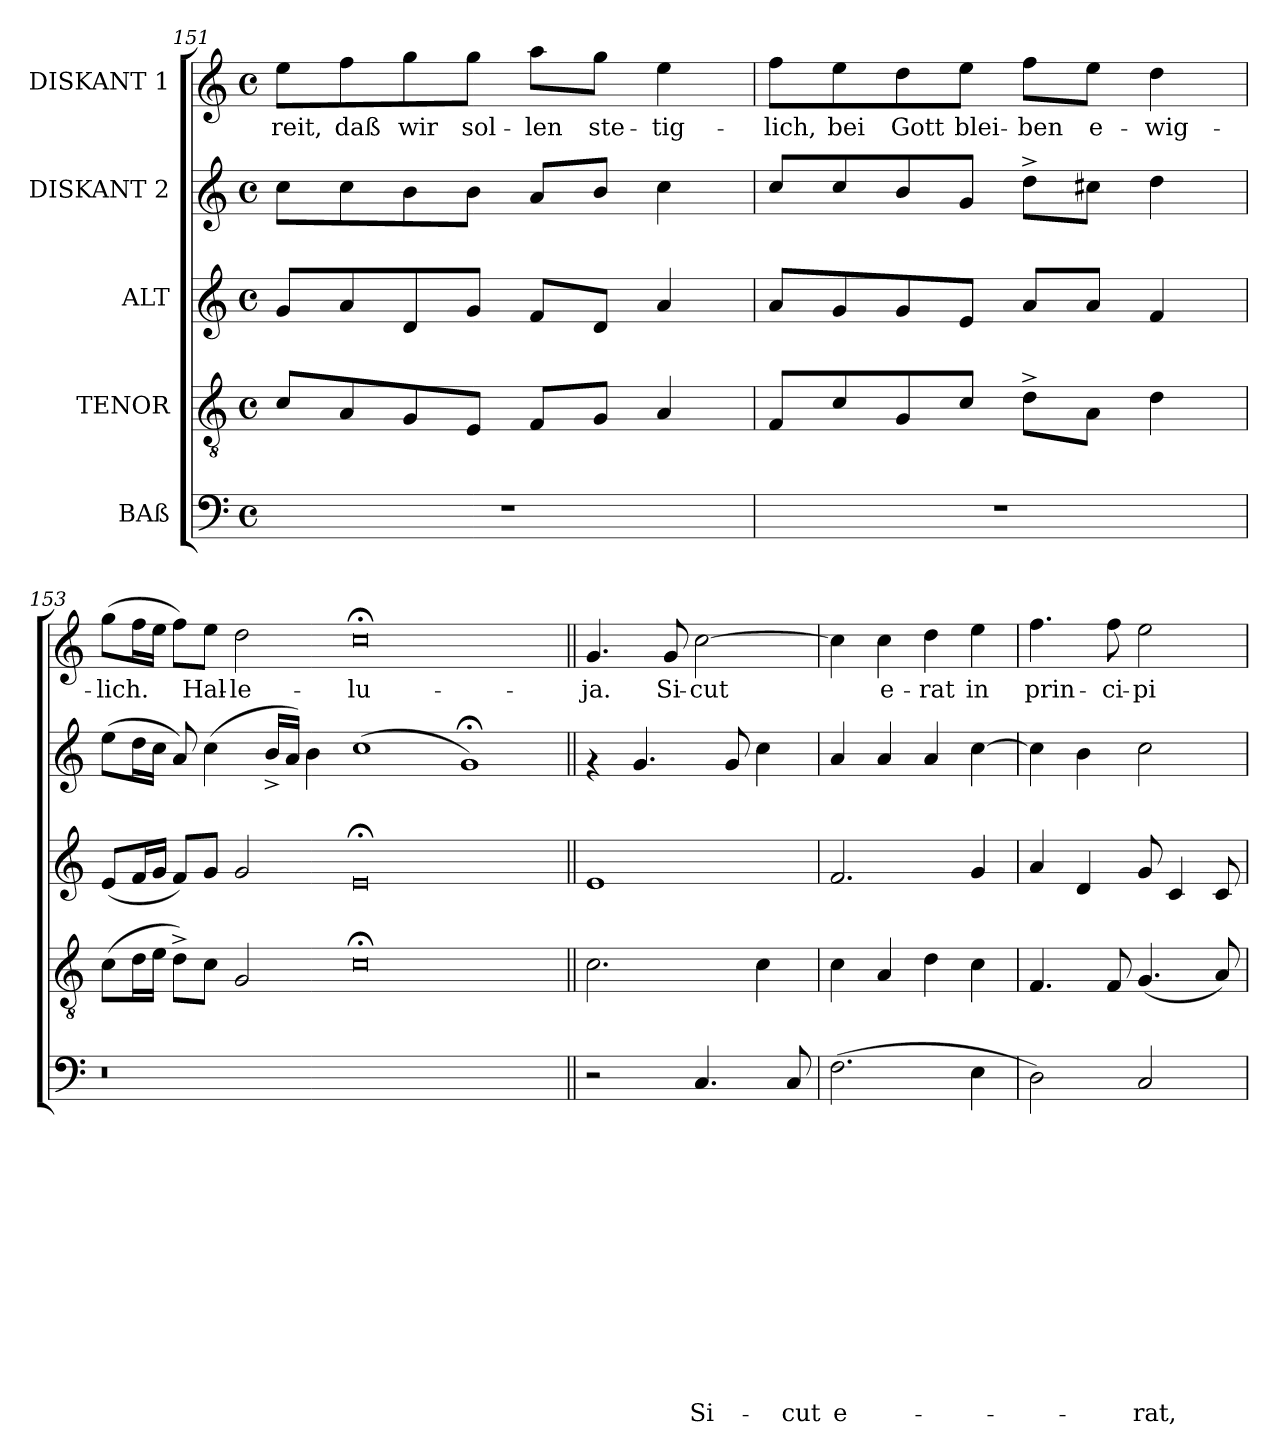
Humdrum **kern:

**kern	**text	**text	**text	**text	**text	**text	**text	**text	**text	**text	**text	**text	**text	**kern	**kern	**kern	**kern	**text
*part5	*part5	*part5	*part5	*part5	*part5	*part5	*part5	*part5	*part5	*part5	*part5	*part5	*part5	*part4	*part3	*part2	*part1	*part1
*staff5	*staff5	*staff5	*staff5	*staff5	*staff5	*staff5	*staff5	*staff5	*staff5	*staff5	*staff5	*staff5	*staff5	*staff4	*staff3	*staff2	*staff1	*staff1
*I"BAß	*	*	*	*	*	*	*	*	*	*	*	*	*	*I"TENOR	*I"ALT	*I"DISKANT 2	*I"DISKANT 1	*
*clefF4	*	*	*	*	*	*	*	*	*	*	*	*	*	*clefGv2	*clefG2	*clefG2	*clefG2	*
*k[]	*	*	*	*	*	*	*	*	*	*	*	*	*	*k[]	*k[]	*k[]	*k[]	*
*C:	*	*	*	*	*	*	*	*	*	*	*	*	*	*C:	*C:	*C:	*C:	*
*M4/4	*	*	*	*	*	*	*	*	*	*	*	*	*	*M4/4	*M4/4	*M4/4	*M4/4	*
*met(c)	*	*	*	*	*	*	*	*	*	*	*	*	*	*met(c)	*met(c)	*met(c)	*met(c)	*
=151	=151	=151	=151	=151	=151	=151	=151	=151	=151	=151	=151	=151	=151	=151	=151	=151	=151	=151
!	!	!	!	!	!	!	!	!	!	!	!	!	!	!	!	!	!	!LO:LY:b
1r	.	.	.	.	.	.	.	.	.	.	.	.	.	8c/L	8g/L	8cc\L	8ee\L	-reit,
!	!	!	!	!	!	!	!	!	!	!	!	!	!	!	!	!	!	!LO:LY:b
.	.	.	.	.	.	.	.	.	.	.	.	.	.	8A/	8a/	8cc\	8ff\	daß
!	!	!	!	!	!	!	!	!	!	!	!	!	!	!	!	!	!	!LO:LY:b
.	.	.	.	.	.	.	.	.	.	.	.	.	.	8G/	8d/	8b\	8gg\	wir
!	!	!	!	!	!	!	!	!	!	!	!	!	!	!	!	!	!	!LO:LY:b
.	.	.	.	.	.	.	.	.	.	.	.	.	.	8E/J	8g/J	8b\J	8gg\J	sol-
!	!	!	!	!	!	!	!	!	!	!	!	!	!	!	!	!	!	!LO:LY:b
.	.	.	.	.	.	.	.	.	.	.	.	.	.	8F/L	8f/L	8a/L	8aa\L	-len
!	!	!	!	!	!	!	!	!	!	!	!	!	!	!	!	!	!	!LO:LY:b
.	.	.	.	.	.	.	.	.	.	.	.	.	.	8G/J	8d/J	8b/J	8gg\J	ste-
!	!	!	!	!	!	!	!	!	!	!	!	!	!	!	!	!	!	!LO:LY:b
.	.	.	.	.	.	.	.	.	.	.	.	.	.	4A/	4a/	4cc\	4ee\	-tig-
!!LO:PB:g=z
=152	=152	=152	=152	=152	=152	=152	=152	=152	=152	=152	=152	=152	=152	=152	=152	=152	=152	=152
!	!	!	!	!	!	!	!	!	!	!	!	!	!	!	!	!	!	!LO:LY:b
1r	.	.	.	.	.	.	.	.	.	.	.	.	.	8F/L	8a/L	8cc/L	8ff\L	-lich,
!	!	!	!	!	!	!	!	!	!	!	!	!	!	!	!	!	!	!LO:LY:b
.	.	.	.	.	.	.	.	.	.	.	.	.	.	8c/	8g/	8cc/	8ee\	bei
!	!	!	!	!	!	!	!	!	!	!	!	!	!	!	!	!	!	!LO:LY:b
.	.	.	.	.	.	.	.	.	.	.	.	.	.	8G/	8g/	8b/	8dd\	Gott
!	!	!	!	!	!	!	!	!	!	!	!	!	!	!	!	!	!	!LO:LY:b
.	.	.	.	.	.	.	.	.	.	.	.	.	.	8c/J	8e/J	8g/J	8ee\J	blei-
!	!	!	!	!	!	!	!	!	!	!	!	!	!	!	!	!	!	!LO:LY:b
.	.	.	.	.	.	.	.	.	.	.	.	.	.	8d^>\L	8a/L	8dd^>\L	8ff\L	-ben
!	!	!	!	!	!	!	!	!	!	!	!	!	!	!	!	!	!	!LO:LY:b
.	.	.	.	.	.	.	.	.	.	.	.	.	.	8A\J	8a/J	8cc#X\J	8ee\J	e-
!	!	!	!	!	!	!	!	!	!	!	!	!	!	!	!	!	!	!LO:LY:b
.	.	.	.	.	.	.	.	.	.	.	.	.	.	4d\	4f/	4dd\	4dd\	-wig-
=153	=153	=153	=153	=153	=153	=153	=153	=153	=153	=153	=153	=153	=153	=153	=153	=153	=153	=153
!	!	!	!	!	!	!	!	!	!	!	!	!	!	!	!	!	!	!LO:LY:b
0.r	.	.	.	.	.	.	.	.	.	.	.	.	.	(>8c\L	(<8e/L	(>8ee\L	(>8gg\L	-lich.
.	.	.	.	.	.	.	.	.	.	.	.	.	.	16d\L	16f/L	16dd\L	16ff\L	.
.	.	.	.	.	.	.	.	.	.	.	.	.	.	16e\JJ	16g/JJ	16cc\JJ	16ee\JJ	.
.	.	.	.	.	.	.	.	.	.	.	.	.	.	8d^>\L)	8f/L)	8a/)	8ff\L)	.
!	!	!	!	!	!	!	!	!	!	!	!	!	!	!	!	!	!	!LO:LY:b
.	.	.	.	.	.	.	.	.	.	.	.	.	.	8c\J	8g/J	(>4cc\	8ee\J	Hal-
!	!	!	!	!	!	!	!	!	!	!	!	!	!	!	!	!	!	!LO:LY:b
.	.	.	.	.	.	.	.	.	.	.	.	.	.	2G/	2g/	.	2dd\	-le-
.	.	.	.	.	.	.	.	.	.	.	.	.	.	.	.	16b^</LL	.	.
.	.	.	.	.	.	.	.	.	.	.	.	.	.	.	.	16a/JJ)	.	.
.	.	.	.	.	.	.	.	.	.	.	.	.	.	.	.	4b\	.	.
!	!	!	!	!	!	!	!	!	!	!	!	!	!	!	!	!	!	!LO:LY:b
.	.	.	.	.	.	.	.	.	.	.	.	.	.	0c;<	0e;	(>1cc	0cc;<	-lu-
.	.	.	.	.	.	.	.	.	.	.	.	.	.	.	.	1g;)	.	.
=154||	=154||	=154||	=154||	=154||	=154||	=154||	=154||	=154||	=154||	=154||	=154||	=154||	=154||	=154||	=154||	=154||	=154||	=154||
!	!	!	!	!	!	!	!	!	!	!	!	!	!	!	!	!	!	!LO:LY:b
2r	.	.	.	.	.	.	.	.	.	.	.	.	.	2.c\	1e	4rf	4.g/	-ja.
.	.	.	.	.	.	.	.	.	.	.	.	.	.	.	.	4.g/	.	.
!	!	!	!	!	!	!	!	!	!	!	!	!	!	!	!	!	!	!LO:LY:b
.	.	.	.	.	.	.	.	.	.	.	.	.	.	.	.	.	8g/	Si-
!	!	!	!	!	!	!	!	!	!	!	!	!	!LO:LY:b	!	!	!	!	!LO:LY:b
4.C/	.	.	.	.	.	.	.	.	.	.	.	.	Si-	.	.	.	[>2cc\	-cut
.	.	.	.	.	.	.	.	.	.	.	.	.	.	.	.	8g/	.	.
.	.	.	.	.	.	.	.	.	.	.	.	.	.	4c\	.	4cc\	.	.
!	!	!	!	!	!	!	!	!	!	!	!	!	!LO:LY:b	!	!	!	!	!
8C/	.	.	.	.	.	.	.	.	.	.	.	.	-cut	.	.	.	.	.
=155	=155	=155	=155	=155	=155	=155	=155	=155	=155	=155	=155	=155	=155	=155	=155	=155	=155	=155
!	!	!	!	!	!	!	!	!	!	!	!	!	!LO:LY:b	!	!	!	!	!
(>2.F\	.	.	.	.	.	.	.	.	.	.	.	.	e-	4c\	2.f/	4a/	4cc\]	.
!	!	!	!	!	!	!	!	!	!	!	!	!	!	!	!	!	!	!LO:LY:b
.	.	.	.	.	.	.	.	.	.	.	.	.	.	4A/	.	4a/	4cc\	e-
!	!	!	!	!	!	!	!	!	!	!	!	!	!	!	!	!	!	!LO:LY:b
.	.	.	.	.	.	.	.	.	.	.	.	.	.	4d\	.	4a/	4dd\	-rat
!	!	!	!	!	!	!	!	!	!	!	!	!	!	!	!	!	!	!LO:LY:b
4E\	.	.	.	.	.	.	.	.	.	.	.	.	.	4c\	4g/	[>4cc\	4ee\	in
=156	=156	=156	=156	=156	=156	=156	=156	=156	=156	=156	=156	=156	=156	=156	=156	=156	=156	=156
!	!	!	!	!	!	!	!	!	!	!	!	!	!	!	!	!	!	!LO:LY:b
2D\)	.	.	.	.	.	.	.	.	.	.	.	.	.	4.F/	4a/	4cc\]	4.ff\	prin-
.	.	.	.	.	.	.	.	.	.	.	.	.	.	.	4d/	4b\	.	.
!	!	!	!	!	!	!	!	!	!	!	!	!	!	!	!	!	!	!LO:LY:b
.	.	.	.	.	.	.	.	.	.	.	.	.	.	8F/	.	.	8ff\	-ci-
!	!	!	!	!	!	!	!	!	!	!	!	!	!LO:LY:b	!	!	!	!	!LO:LY:b
2C/	.	.	.	.	.	.	.	.	.	.	.	.	-rat,	(4.G/	8g/	2cc\	2ee\	-pi-
.	.	.	.	.	.	.	.	.	.	.	.	.	.	.	4c/	.	.	.
.	.	.	.	.	.	.	.	.	.	.	.	.	.	8A/)	8c/	.	.	.
=	=	=	=	=	=	=	=	=	=	=	=	=	=	=	=	=	=	=
*-	*-	*-	*-	*-	*-	*-	*-	*-	*-	*-	*-	*-	*-	*-	*-	*-	*-	*-
